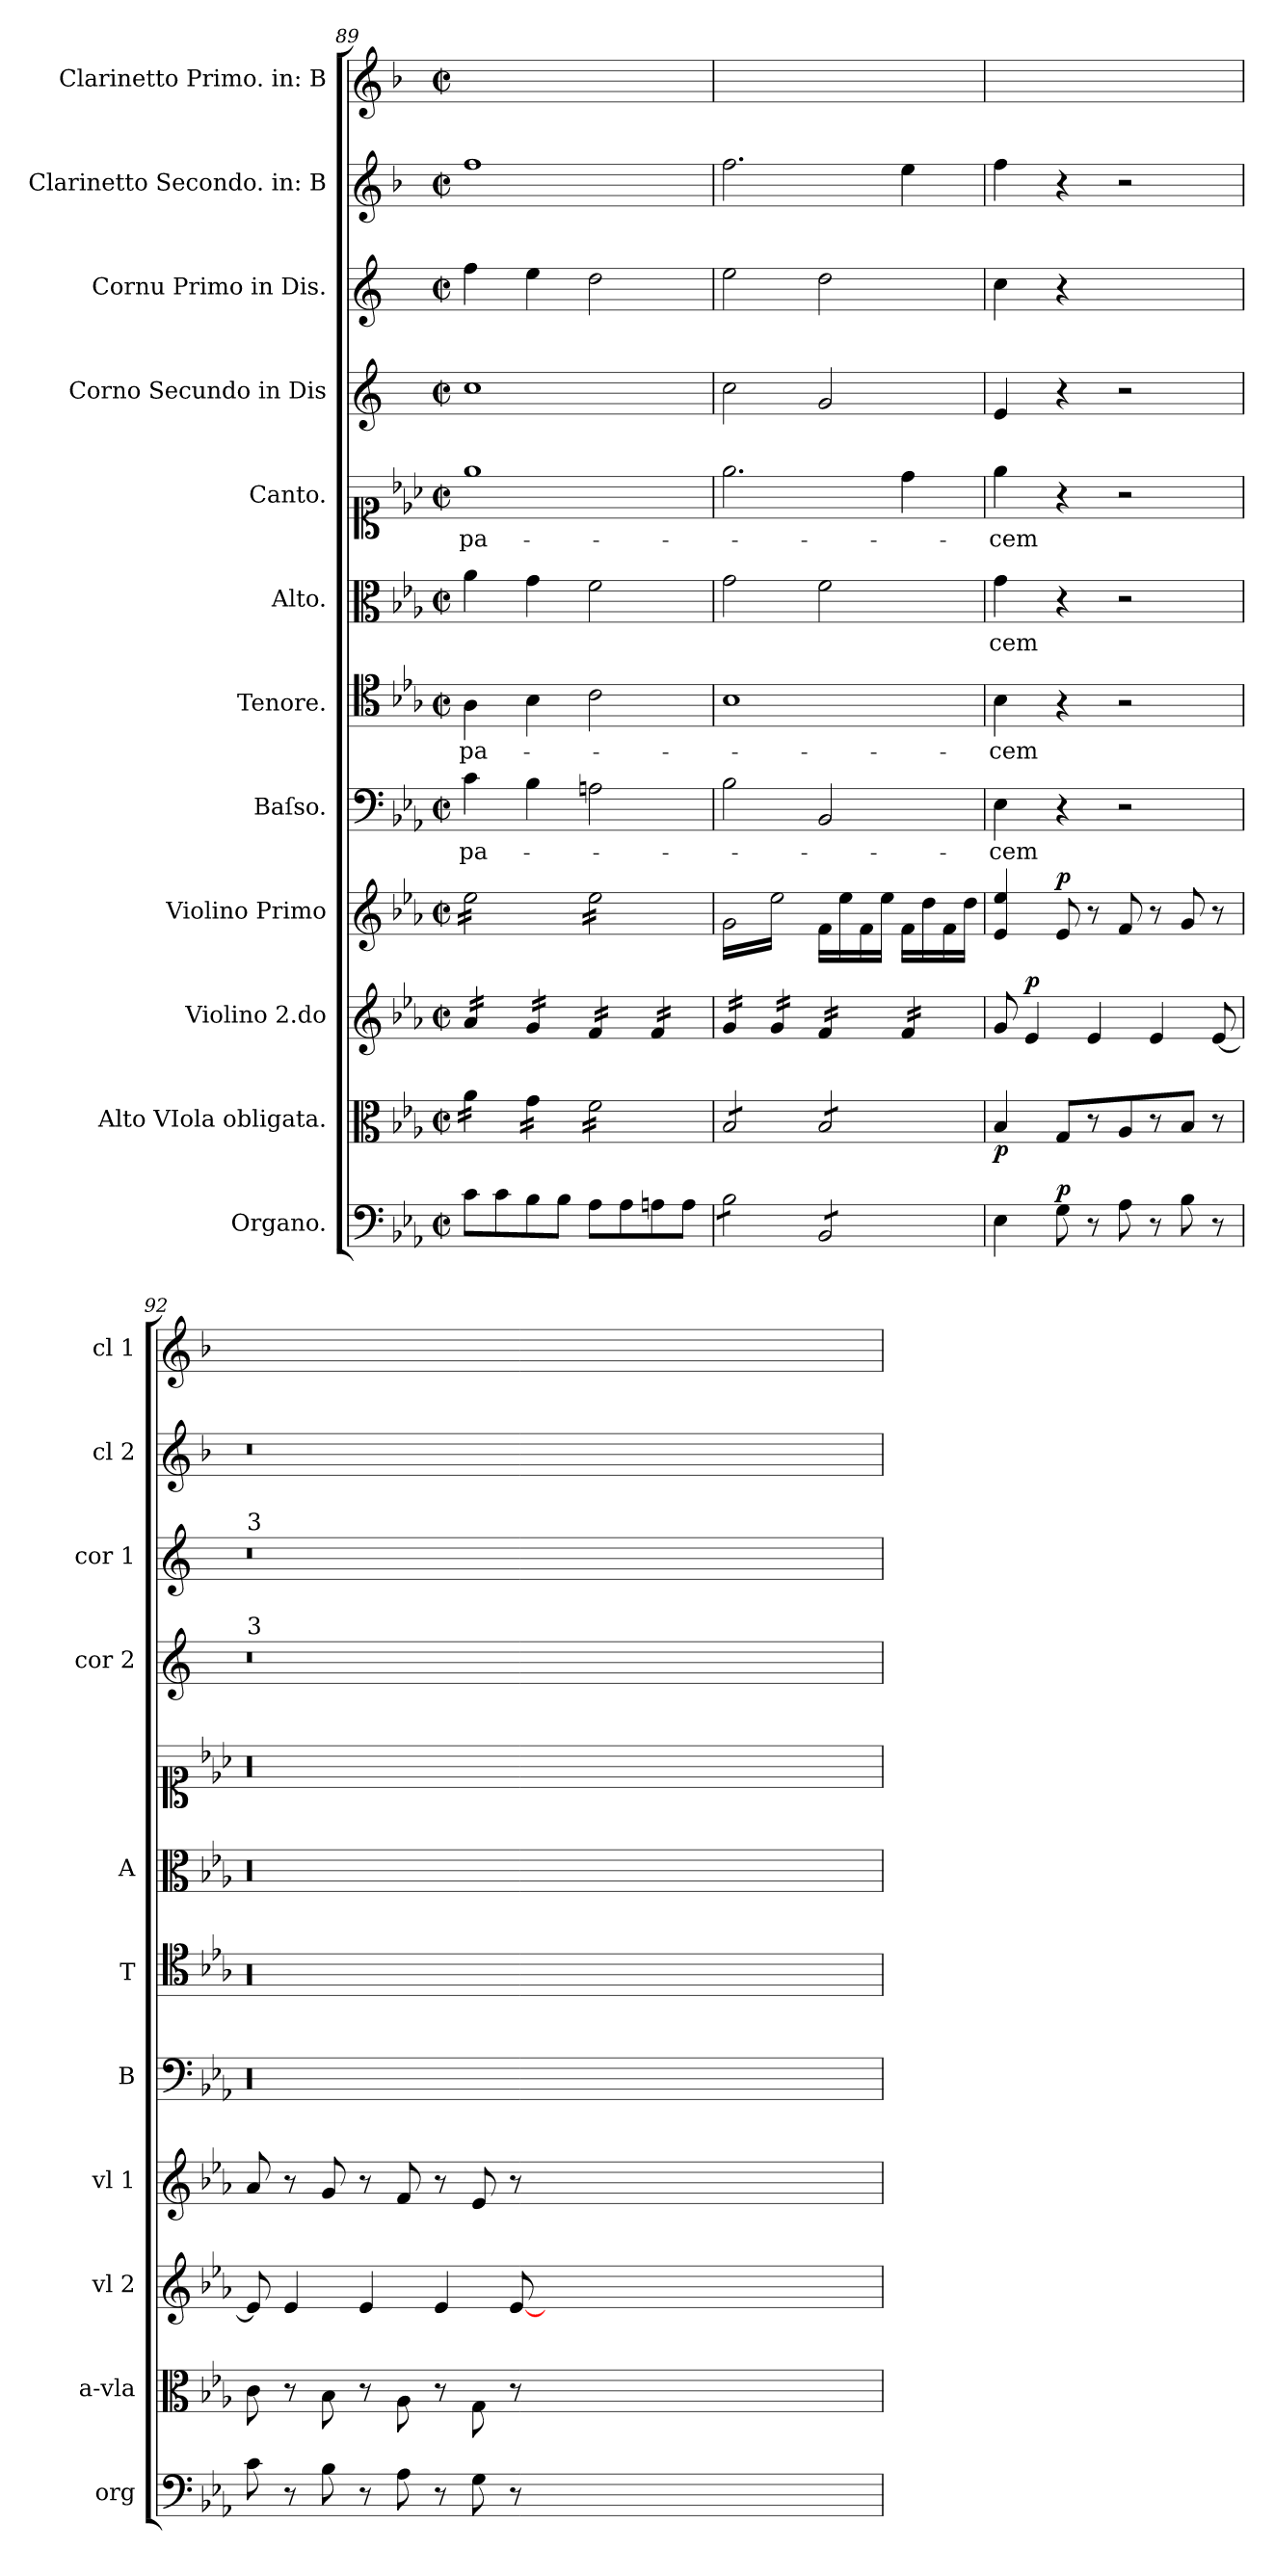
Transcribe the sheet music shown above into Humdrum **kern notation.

**kern	**dynam	**kern	**dynam	**kern	**dynam	**kern	**dynam	**kern	**text	**kern	**text	**kern	**text	**kern	**text	**kern	**kern	**kern	**kern
*part12	*part12	*part11	*part11	*part10	*part10	*part9	*part9	*part8	*part8	*part7	*part7	*part6	*part6	*part5	*part5	*part4	*part3	*part2	*part1
*staff12	*staff12	*staff11	*staff11	*staff10	*staff10	*staff9	*staff9	*staff8	*staff8	*staff7	*staff7	*staff6	*staff6	*staff5	*staff5	*staff4	*staff3	*staff2	*staff1
*I"Organo.	*	*I"Alto VIola obligata.	*	*I"Violino 2.do	*	*I"Violino Primo	*	*I"Baſso.	*	*I"Tenore.	*	*I"Alto.	*	*I"Canto.	*	*I"Corno Secundo in Dis	*I"Cornu Primo in Dis.	*I"Clarinetto Secondo. in: B	*I"Clarinetto Primo. in: B
*I'org	*	*I'a-vla	*	*I'vl 2	*	*I'vl 1	*	*I'B	*	*I'T	*	*I'A	*	*	*	*I'cor 2	*I'cor 1	*I'cl 2	*I'cl 1
*clefF4	*	*clefC3	*	*clefG2	*	*clefG2	*	*clefF4	*	*clefC4	*	*clefC3	*	*clefC1	*	*clefG2	*clefG2	*clefG2	*clefG2
*	*	*	*	*	*	*	*	*	*	*	*	*	*	*	*	*ITrd5c9	*ITrd5c9	*ITrd1c2	*ITrd1c2
*k[b-e-a-]	*	*k[b-e-a-]	*	*k[b-e-a-]	*	*k[b-e-a-]	*	*k[b-e-a-]	*	*k[b-e-a-]	*	*k[b-e-a-]	*	*k[b-e-a-]	*	*k[b-e-a-]	*k[b-e-a-]	*k[b-e-a-]	*k[b-e-a-]
*E-:	*	*E-:	*	*E-:	*	*E-:	*	*E-:	*	*E-:	*	*E-:	*	*E-:	*	*E-:	*E-:	*E-:	*E-:
*M2/2	*	*M2/2	*	*M2/2	*	*M2/2	*	*M2/2	*	*M2/2	*	*M2/2	*	*M2/2	*	*M2/2	*M2/2	*M2/2	*M2/2
*met(c|)	*	*met(c|)	*	*met(c|)	*	*met(c|)	*	*met(c|)	*	*met(c|)	*	*met(c|)	*	*met(c|)	*	*met(c|)	*met(c|)	*met(c|)	*met(c|)
=89	=89	=89	=89	=89	=89	=89	=89	=89	=89	=89	=89	=89	=89	=89	=89	=89	=89	=89	=89
*	*	*tremolo	*	*	*	*	*	*	*	*	*	*	*	*	*	*	*	*	*
*	*	*	*	*tremolo	*	*	*	*	*	*	*	*	*	*	*	*	*	*	*
*	*	*	*	*	*	*tremolo	*	*	*	*	*	*	*	*	*	*	*	*	*
8c\L	.	16a-\LL	.	16a-/LL	.	16ee-\LL	.	4c\	pa-	4A-\	pa-	4a-\	.	1ee-	pa-	1e-	4a-\	1ee-	1ryy
.	.	16a-\	.	16a-/	.	16ee-\	.	.	.	.	.	.	.	.	.	.	.	.	.
8c\	.	16a-\	.	16a-/	.	16ee-\	.	.	.	.	.	.	.	.	.	.	.	.	.
.	.	16a-\JJ	.	16a-/JJ	.	16ee-\	.	.	.	.	.	.	.	.	.	.	.	.	.
8B-\	.	16g\LL	.	16g/LL	.	16ee-\	.	4B-\	.	4B-\	.	4g\	.	.	.	.	4g\	.	.
.	.	16g\	.	16g/	.	16ee-\	.	.	.	.	.	.	.	.	.	.	.	.	.
8B-\J	.	16g\	.	16g/	.	16ee-\	.	.	.	.	.	.	.	.	.	.	.	.	.
.	.	16g\JJ	.	16g/JJ	.	16ee-\JJ	.	.	.	.	.	.	.	.	.	.	.	.	.
8A-\L	.	16f\LL	.	16f/LL	.	16ee-\LL	.	2An\	.	2c\	.	2f\	.	.	.	.	2f\	.	.
.	.	16f\	.	16f/	.	16ee-\	.	.	.	.	.	.	.	.	.	.	.	.	.
8A-\	.	16f\	.	16f/	.	16ee-\	.	.	.	.	.	.	.	.	.	.	.	.	.
.	.	16f\	.	16f/JJ	.	16ee-\	.	.	.	.	.	.	.	.	.	.	.	.	.
8An\	.	16f\	.	16f/LL	.	16ee-\	.	.	.	.	.	.	.	.	.	.	.	.	.
.	.	16f\	.	16f/	.	16ee-\	.	.	.	.	.	.	.	.	.	.	.	.	.
8A\J	.	16f\	.	16f/	.	16ee-\	.	.	.	.	.	.	.	.	.	.	.	.	.
.	.	16f\JJ	.	16f/JJ	.	16ee-\JJ	.	.	.	.	.	.	.	.	.	.	.	.	.
=90	=90	=90	=90	=90	=90	=90	=90	=90	=90	=90	=90	=90	=90	=90	=90	=90	=90	=90	=90
*tremolo	*	*	*	*	*	*	*	*	*	*	*	*	*	*	*	*	*	*	*
8B-\L	.	8B-/L	.	16g/LL	.	16g\LL	.	2B-\	.	1B-	.	2g\	.	2.ee-\	.	2e-\	2g\	2.ee-\	1ryy
.	.	.	.	16g/	.	16ee-\	.	.	.	.	.	.	.	.	.	.	.	.	.
8B-\	.	8B-/	.	16g/	.	16g\	.	.	.	.	.	.	.	.	.	.	.	.	.
.	.	.	.	16g/JJ	.	16ee-\	.	.	.	.	.	.	.	.	.	.	.	.	.
8B-\	.	8B-/	.	16g/LL	.	16g\	.	.	.	.	.	.	.	.	.	.	.	.	.
.	.	.	.	16g/	.	16ee-\	.	.	.	.	.	.	.	.	.	.	.	.	.
8B-\J	.	8B-/J	.	16g/	.	16g\	.	.	.	.	.	.	.	.	.	.	.	.	.
.	.	.	.	16g/JJ	.	16ee-\JJ	.	.	.	.	.	.	.	.	.	.	.	.	.
*	*	*	*	*	*	*Xtremolo	*	*	*	*	*	*	*	*	*	*	*	*	*
8BB-/L	.	8B-/L	.	16f/LL	.	16f\LL	.	2BB-/	.	.	.	2f\	.	.	.	2B-/	2f\	.	.
.	.	.	.	16f/	.	16ee-\	.	.	.	.	.	.	.	.	.	.	.	.	.
8BB-/	.	8B-/	.	16f/	.	16f\	.	.	.	.	.	.	.	.	.	.	.	.	.
.	.	.	.	16f/JJ	.	16ee-\JJ	.	.	.	.	.	.	.	.	.	.	.	.	.
8BB-/	.	8B-/	.	16f/LL	.	16f\LL	.	.	.	.	.	.	.	4dd\	.	.	.	4dd\	.
.	.	.	.	16f/	.	16dd\	.	.	.	.	.	.	.	.	.	.	.	.	.
8BB-/J	.	8B-/J	.	16f/	.	16f\	.	.	.	.	.	.	.	.	.	.	.	.	.
*	*	*Xtremolo	*	*	*	*	*	*	*	*	*	*	*	*	*	*	*	*	*
*Xtremolo	*	*	*	*	*	*	*	*	*	*	*	*	*	*	*	*	*	*	*
.	.	.	.	16f/JJ	.	16dd\JJ	.	.	.	.	.	.	.	.	.	.	.	.	.
*	*	*	*	*Xtremolo	*	*	*	*	*	*	*	*	*	*	*	*	*	*	*
=91	=91	=91	=91	=91	=91	=91	=91	=91	=91	=91	=91	=91	=91	=91	=91	=91	=91	=91	=91
4E-\	.	4B-/	p	8g/	.	4e-/ 4ee-/	.	4E-\	-cem	4B-\	-cem	4g\	-cem	4ee-\	-cem	4G/	4e-\	4ee-\	1ryy
!	!	!	!	!	!LO:DY:a	!	!	!	!	!	!	!	!	!	!	!	!	!	!
.	.	.	.	4e-/	p	.	.	.	.	.	.	.	.	.	.	.	.	.	.
!	!LO:DY:a	!	!	!	!	!	!LO:DY:a	!	!	!	!	!	!	!	!	!	!	!	!
8G\	p	8G/L	.	.	.	8e-/	p	4r	.	4r	.	4r	.	4r	.	4r	4r	4r	.
8r	.	8r	.	4e-/	.	8r	.	.	.	.	.	.	.	.	.	.	.	.	.
8A-\	.	8A-/	.	.	.	8f/	.	2r	.	2r	.	2r	.	2r	.	2r	2ryy	2r	.
8r	.	8r	.	4e-/	.	8r	.	.	.	.	.	.	.	.	.	.	.	.	.
8B-\	.	8B-/J	.	.	.	8g/	.	.	.	.	.	.	.	.	.	.	.	.	.
8r	.	8r	.	[8e-/	.	8r	.	.	.	.	.	.	.	.	.	.	.	.	.
=92	=92	=92	=92	=92	=92	=92	=92	=92	=92	=92	=92	=92	=92	=92	=92	=92	=92	=92	=92
!	!	!	!	!	!	!	!	!	!	!	!	!	!	!	!	!	!LO:TX:a:t=3	!	!
!	!	!	!	!	!	!	!	!	!	!	!	!	!	!	!	!LO:TX:a:t=3	!	!	!
8c\	.	8c\	.	8e-/]	.	8a-/	.	00r	.	00r	.	00r	.	00r	.	0r	0r	0r	1ryy
8r	.	8r	.	4e-/	.	8r	.	.	.	.	.	.	.	.	.	.	.	.	.
8B-\	.	8B-\	.	.	.	8g/	.	.	.	.	.	.	.	.	.	.	.	.	.
8r	.	8r	.	4e-/	.	8r	.	.	.	.	.	.	.	.	.	.	.	.	.
8A-\	.	8A-\	.	.	.	8f/	.	.	.	.	.	.	.	.	.	.	.	.	.
8r	.	8r	.	4e-/	.	8r	.	.	.	.	.	.	.	.	.	.	.	.	.
8G\	.	8G\	.	.	.	8e-/	.	.	.	.	.	.	.	.	.	.	.	.	.
8r	.	8r	.	[8e-/	.	8r	.	.	.	.	.	.	.	.	.	.	.	.	.
0.ryy	.	0.ryy	.	0.ryy	.	0.ryy	.	.	.	.	.	.	.	.	.	.	.	.	0.ryy
.	.	.	.	.	.	.	.	.	.	.	.	.	.	.	.	0ryy	0ryy	0ryy	.
=	=	=	=	=	=	=	=	=	=	=	=	=	=	=	=	=	=	=	=
*-	*-	*-	*-	*-	*-	*-	*-	*-	*-	*-	*-	*-	*-	*-	*-	*-	*-	*-	*-
